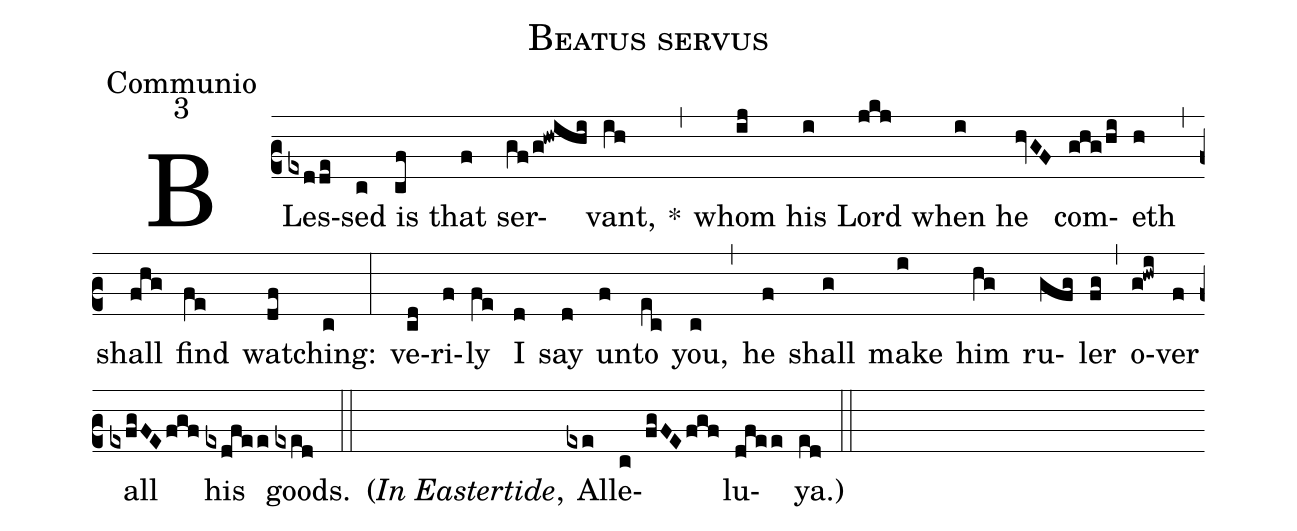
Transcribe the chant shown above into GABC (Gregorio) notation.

name:Beatus servus;
office-part:Communio;
mode:3;
%%
(c2) BLes(exdde)sed(c) is(cf) that(f) ser(gf/g!hwihi)vant,(ih) *(,) whom(ij) his(i) Lord(jkj) when(i) he(hvGF) com(ghg/hi)eth(h) (,) shall(fhg) find(fe) wat(df)ching:(c) (:) ve(cd)ri(f)ly(fe) I(d) say(d) un(f)to(ec) you,(c) (,) he(f) shall(g) make(i) him(hg) ru(gfg)ler(fg) (,) o(g!hwi)ver(f) all(exfgFEfgf) his(exdfee) goods.(exed) (::) <v>(</v><i>In Eastertide</i>,() Al(exe)le(c fgFEfgf)lu(dfee)ya.<v>)</v>(ed) (::)
